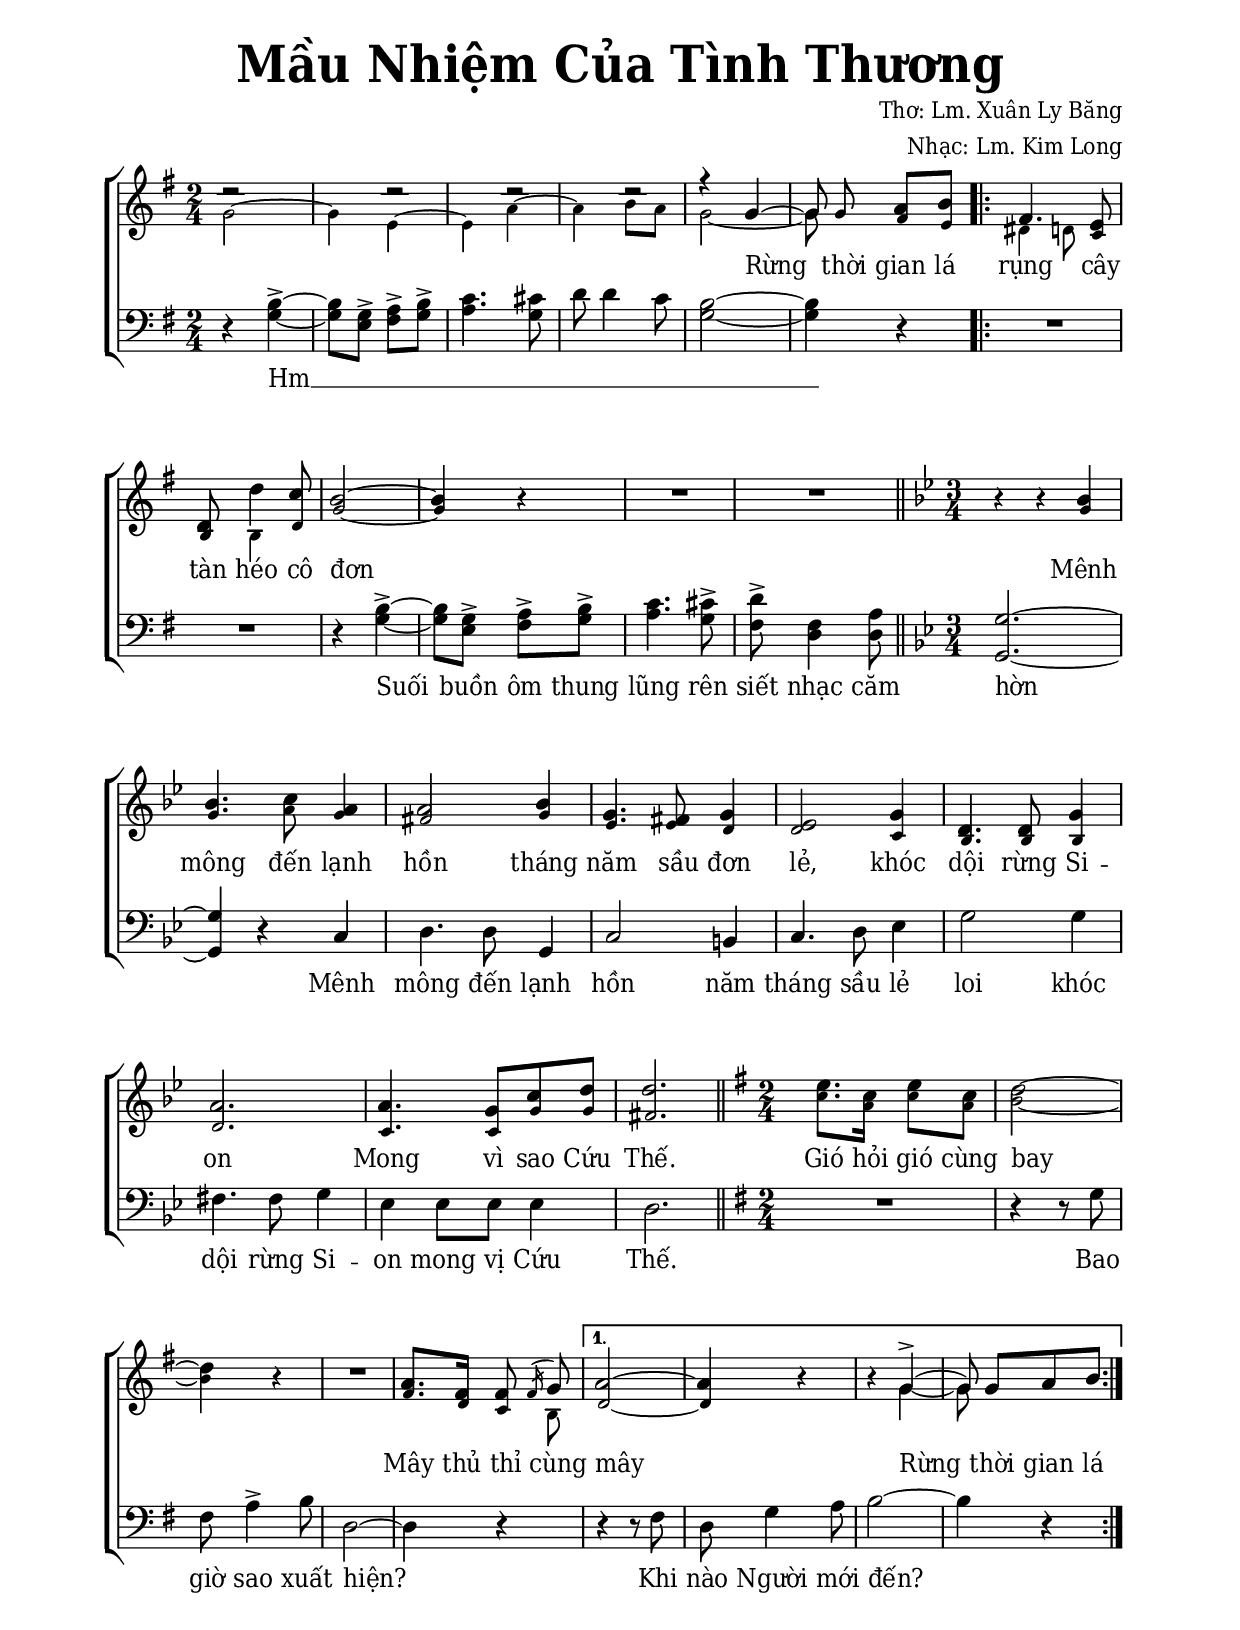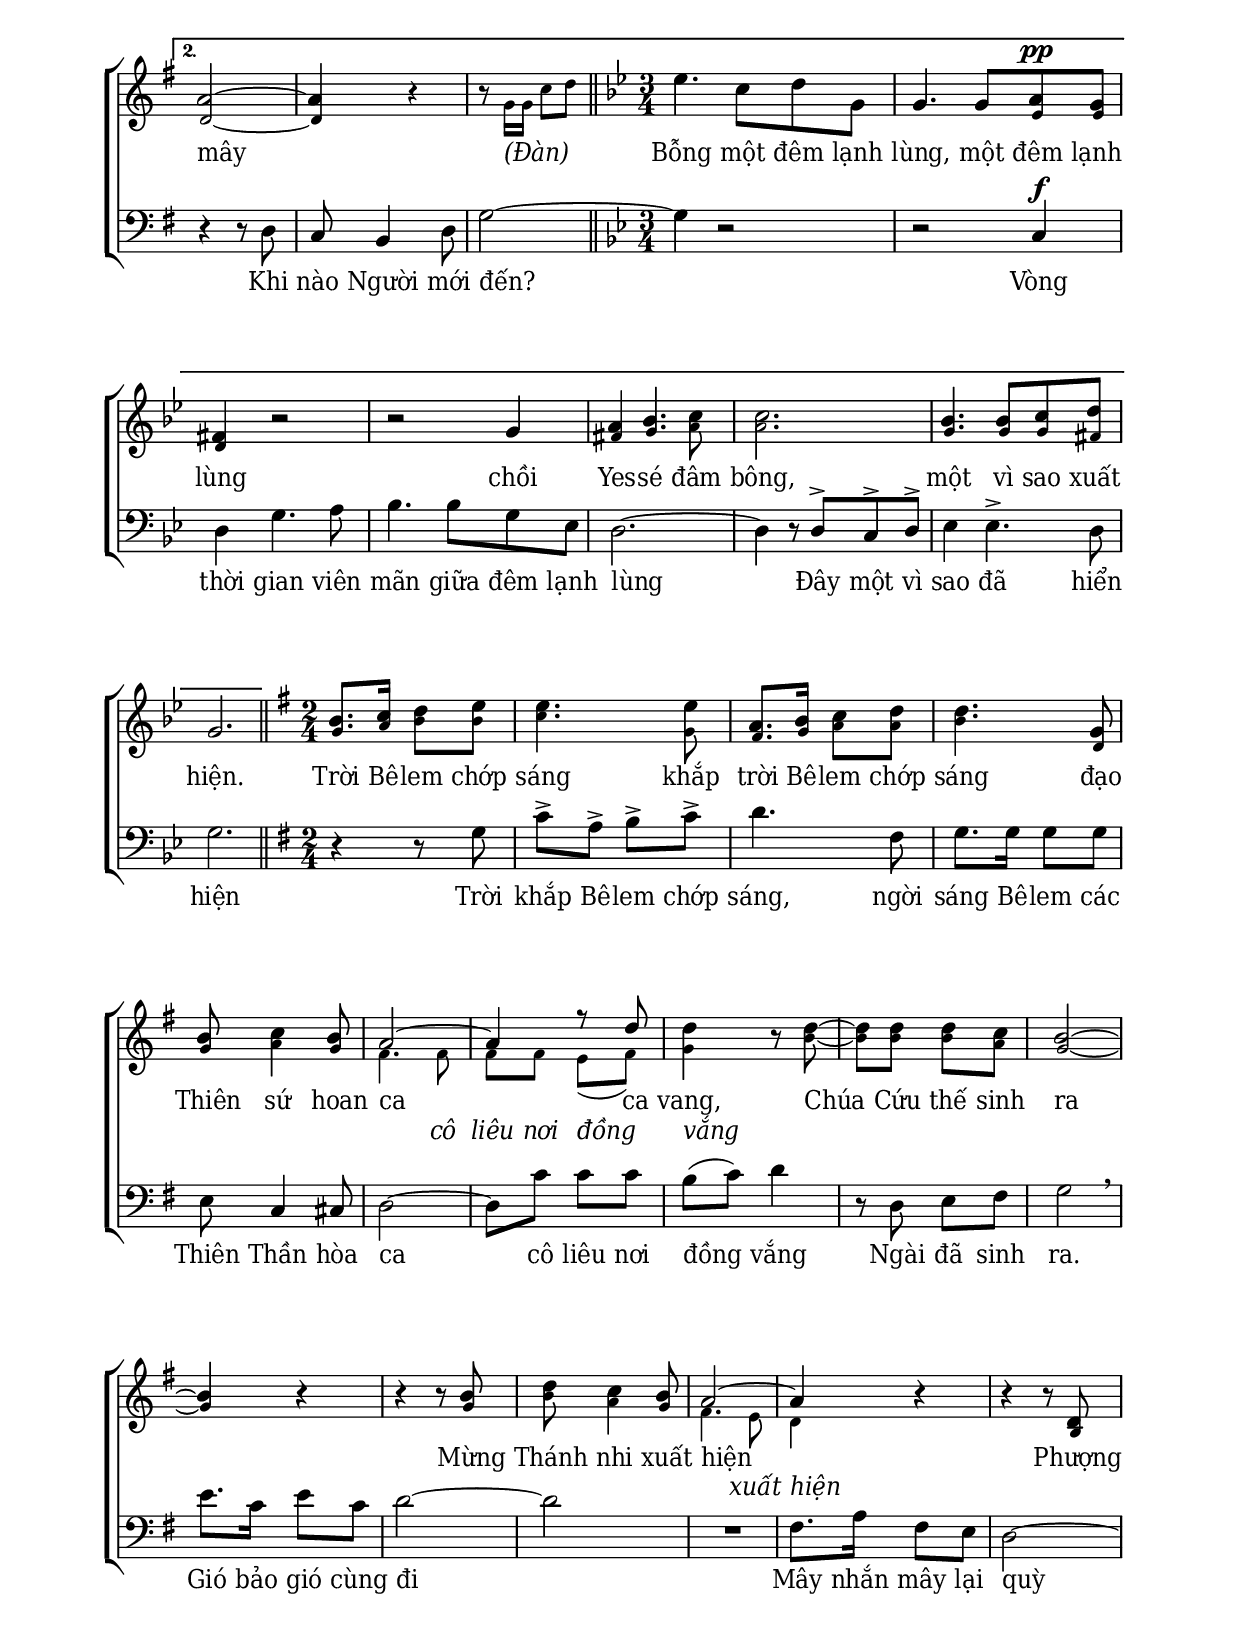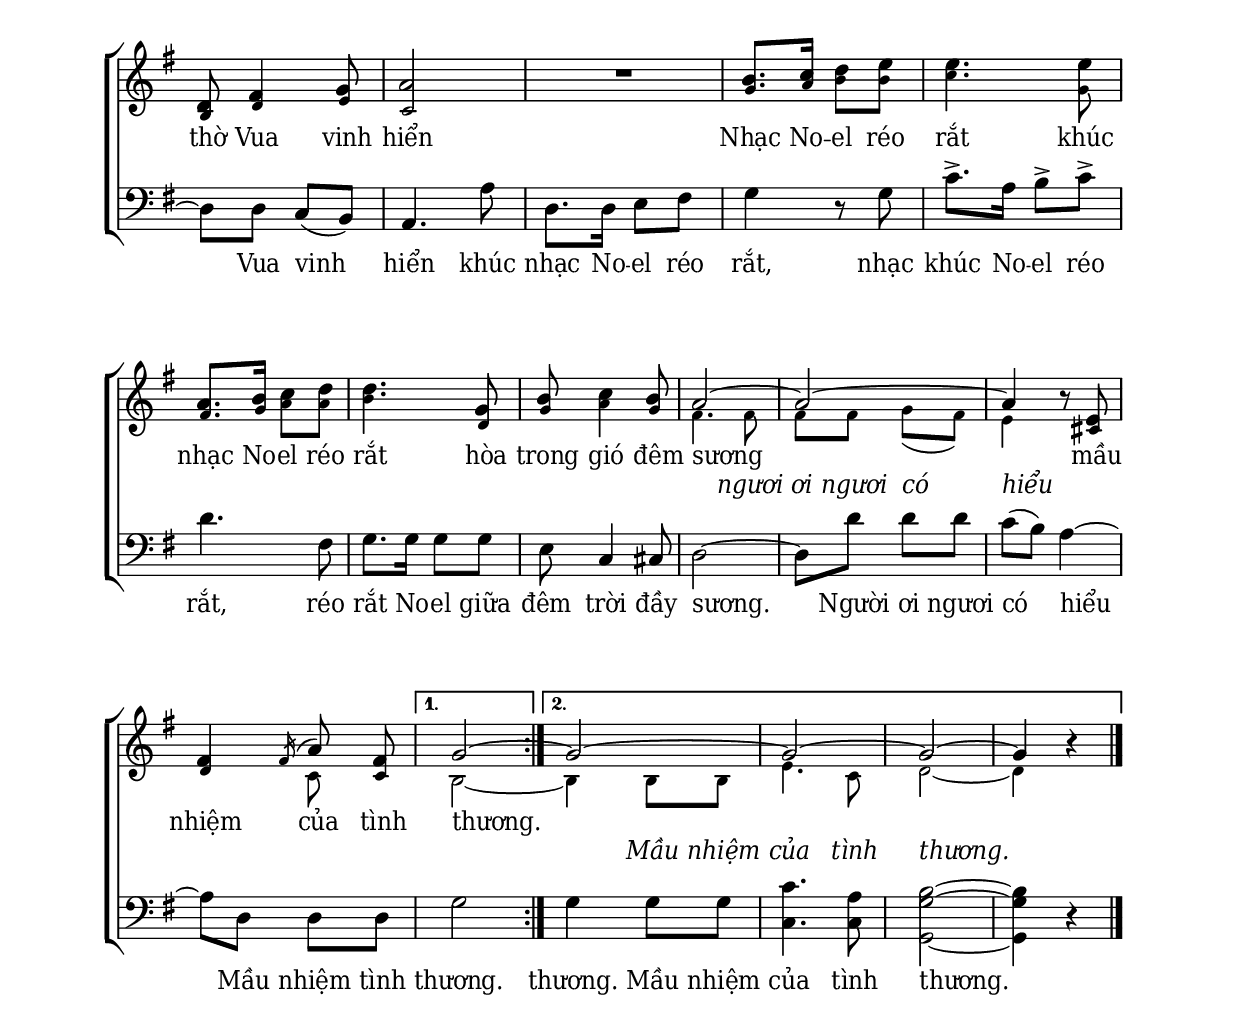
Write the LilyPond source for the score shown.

% Cài đặt chung
\version "2.22.1"
\include "english.ly"

\header {
  title = \markup { \fontsize #3 "Mầu Nhiệm Của Tình Thương" }
  composer = "Thơ: Lm. Xuân Ly Băng"
  arranger = "Nhạc: Lm. Kim Long"
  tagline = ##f
}

% Đổi kích thước nốt cho bè phụ
notBePhu =
#(define-music-function (font-size music) (number? ly:music?)
   (for-some-music
     (lambda (m)
       (if (music-is-of-type? m 'rhythmic-event)
           (begin
             (set! (ly:music-property m 'tweaks)
                   (cons `(font-size . ,font-size)
                         (ly:music-property m 'tweaks)))
             #t)
           #f))
     music)
   music)

% Nhạc
nhacDiepKhucSop = \relative c'' {
  \set Staff.printKeyCancellation = ##f
  R2*4
  r4 g ~ |
  g8 g a b
  \repeat volta 2 {
    fs4. e8 |
    d \once \stemDown d'4 c8 |
    b2 ~ |
    b4 r |
    R2*2 \bar "||"
    
    \time 3/4
    \key bf \major
    r4 r bf |
    bf4. c8 a4 |
    a2 bf4 |
    g4. fs8 g4 |
    ef2 g4 |
    d4. d8 g4 |
    a2. |
    a4. g8 c d |
    d2. \bar "||"
    
    \time 2/4
    \key g \major
    e8. c16 e8 c |
    d2 ~ |
    d4 r |
    R2
    a8. fs16 fs8 \slashedGrace { fs16 ( } g8)
  }
  \alternative {
    {
      a2 ~ |
      a4 r |
      r g ^> (g8) g [a b]
    }
    {
      a2 ~ |
      a4 r |
      r8
      \notBePhu -2 {
        g16 g c8 d
      }
      \bar "||"
      \key bf \major
      \time 3/4
      ef4. c8 d g, |
      \set Score.repeatCommands = #'((volta #f))
      g4. g8 a ^\pp g |
      fs4 r2 |
      r2 g4 |
      a bf4. c8 |
      c2. |
      bf4. bf8 c d |
      g,2. \bar "||"
    }
  }
  
  \time 2/4
  \key g \major
  \repeat volta 2 {
    b8. c16 d8 e |
    e4. e8 |
    a,8. b16 c8 d |
    d4. g,8 |
    b c4 b8 |
    a2 ~ |
    a4 r8 d |
    d4 r8 d ~ |
    d d d c |
    b2 ~ |
    b4 r |
    r r8 b d c4 b8 |
    a2 ~ |
    a4 r |
    r4 r8 d, |
    d fs4 g8 |
    a2 |
    R2
    b8. c16 d8 e |
    e4. e8 |
    a,8. b16 c8 d |
    d4. g,8 |
    b c4 b8 |
    a2 ~ |
    a ~ |
    a4 r8 e |
    fs4 \slashedGrace { fs16 ( } a8) fs |
  }
  \alternative {
    {
      g2 ~
    }
    {
      g2 ~ |
      g ~ |
      g ~ |
      g4 r
    }
  }
  \bar "|."
}

nhacDiepKhucAlto = \relative c'' {
  \set Staff.printKeyCancellation = ##f
  \stemDown
  g2 ~
  \tweak extra-offset #'(0 . -1.7)
  ^\markup { \rest #"2" } |
  g4 e ~
  \tweak extra-offset #'(0 . -1.7)
  ^\markup { \rest #"2" } |
  e a ~
  \tweak extra-offset #'(0 . -1.7)
  ^\markup { \rest #"2" } |
  a b8
  \tweak extra-offset #'(0 . -1.7)
  ^\markup { \rest #"2" }
  a |
  g2 ~ |
  g8 g fs e |
  %\stemNeutral
  ds4 d!8 c |
  b b4 d8 |
  g2 ~ |
  g4 r |
  R2*2
  
  \key bf \major
  \time 3/4
  r4 r g |
  g4. a8 g4 |
  fs2 g4 |
  ef4. ef8 d4 |
  d2 c4 |
  bf4. bf8 bf4 |
  d2. |
  c4. c8 g' g |
  fs2. |
  
  \key g \major
  \time 2/4
  c'8. a16 c8 a |
  b2 ~ |
  b4 r |
  R2
  fs8. d16 c8 b |
  d2 ~ |
  d4 r |
  r g ~ |
  g8 \tweak font-size 0 g [\tweak font-size 0 a \tweak font-size 0 b] |
  d,2 ~ |
  d4 r |
  R2
  
  \key bf \major
  \time 3/4
  ef'4. c8 d g, |
  g4. g8 ef ef |
  d4 r2 |
  r2 g4 |
  fs g4. a8 |
  a2. |
  g4. g8 g fs |
  g2. |
  
  \key g \major
  \time 2/4
  g8. a16 b8 b |
  c4. g8 |
  fs8. g16 a8 a |
  b4. d,8 |
  g a4 g8 |
  fs4. fs8 |
  fs fs e (fs) |
  g4 r8 b ~ |
  b b b a |
  g2 ~ |
  g4 r |
  r r8 g |
  b a4 g8 |
  fs4. e8 |
  d4 r |
  r r8 b |
  b d4 e8 |
  c2 |
  R2
  g'8. a16 b8 b |
  c4. g8 |
  fs8. g16 a8 a |
  b4. d,8 |
  g a4 g8 |
  fs4. fs8 |
  fs fs g (fs) |
  e4 r8 cs |
  d4 c8 c |
  b2 ~ |
  b4 b8 b |
  e4. c8 |
  d2 ~ |
  d4 r
}

nhacDiepKhucBas = \relative c' {
  \set Staff.printKeyCancellation = ##f
  r4
  <<
    {
      b4 ^> ~ |
      b8 g ^> a ^> b ^> |
      c4. cs8 |
    }
    {
      g4 ~ |
      g8 e fs g |
      a4. g8 |
    }
  >>
  d'8 d4 c8 |
  <b g>2 ~ |
  <b g>4 r |
  R2*2
  r4
  <<
    {
      b4 ^> ~ |
      b8 g ^> a ^> b ^> |
      c4. cs8 ^> |
      d ^> fs,4 a8
    }
    {
      g4 ~ |
      g8 e fs g |
      a4. g8 |
      fs d4 d8
    }
  >>
  
  \key bf \major
  \time 3/4
  <g g,>2. ~ |
  <g g,>4 r c, |
  d4. d8 g,4 |
  c2 b!4 |
  c4. d8 ef4 |
  g2 g4 |
  fs4. fs8 g4 |
  ef4 ef8 ef ef4 |
  d2. |
  
  \key g \major
  \time 2/4
  R2
  r4 r8 g |
  fs a4 ^> b8 |
  d,2 ~ |
  d4 r |
  r4 r8 fs |
  d g4 a8 |
  b2 ~ |
  b4 r |
  r r8 d, |
  c b4 d8 |
  g2 ~ |
  
  \key bf \major
  \time 3/4
  g4 r2 |
  r2 c,4 ^\f |
  d g4. a8 |
  bf4. bf8 g ef |
  d2. ~ |
  d4 r8 d ^> c ^> d ^> |
  ef4 ef4. ^> d8 |
  g2. |
  
  \key g \major
  \time 2/4
  r4 r8 g |
  c ^> a ^> b ^> c ^> |
  d4. fs,8 |
  g8. g16 g8 g |
  e c4 cs8 |
  d2 ~ |
  d8 c' c c |
  b (c) d4 |
  r8 d, e fs |
  g2 \breathe |
  e'8. c16 e8 c |
  d2 ~ |
  d |
  R2
  fs,8. a16 fs8 e |
  d2 ~ |
  d8 d c (b) |
  a4. a'8 |
  d,8. d16 e8 fs |
  g4 r8 g |
  c8. ^> a16 b8 ^> c ^> |
  d4. fs,8 |
  g8. g16 g8 g |
  e c4 cs8 |
  d2 ~ |
  d8 d' d d |
  c (b) a4 ~ |
  a8 d, d d |
  g2 |
  g4 g8 g |
  <c c,>4. <a c,>8 |
  <b g g,>2 ~ |
  <b g g,>4 r
}

% Lời
loiDiepKhucSop = \lyricmode {
  Rừng thời gian lá rụng cây tàn héo cô đơn
  Mênh mông đến lạnh hồn tháng năm sầu đơn lẻ,
  khóc dội rừng Si -- on
  Mong vì sao Cứu Thế.
  Gió hỏi gió cùng bay
  Mây thủ thỉ cùng mây
  Rừng thời gian lá
  mây
  \override Lyrics.LyricText.font-shape = #'italic
  (Đàn) _ _ _
  \revert Lyrics.LyricText.font-shape
  Bỗng một đêm lạnh lùng, một đêm lạnh lùng
  chồi Yes -- sé đâm bông,
  một vì sao xuất hiện.
  Trời Bê -- lem chớp sáng khắp trời Bê -- lem chớp sáng
  đạo Thiên sứ hoan ca ca vang,
  Chúa Cứu thế sinh ra
  Mừng Thánh nhi xuất hiện
  Phượng thờ Vua vinh hiển
  Nhạc No -- el réo rắt khúc nhạc No -- el réo rắt
  hòa trong gió đêm sương
  mầu nhiệm của tình thương.
  thương.
}

loiDiepKhucAlto = \lyricmode {
  \override Lyrics.LyricText.font-shape = #'italic
  \repeat unfold 86 { _ }
  cô liêu nơi đồng vắng
  \repeat unfold 10 { _ }
  xuất hiện
  \repeat unfold 21 { _ }
  ngươi ơi ngươi có hiểu
  \repeat unfold 5 { _ }
  Mầu nhiệm của tình thương.
}

loiDiepKhucBas = \lyricmode {
  Hm __ \repeat unfold 9 { _ }
  Suối buồn ôm thung lũng rên siết nhạc căm hờn
  Mênh mông đến lạnh hồn
  năm tháng sầu lẻ loi
  khóc dội rừng Si -- on mong vị Cứu Thế.
  Bao giờ sao xuất hiện?
  Khi nào Người mới đến?
  Khi nào Người mới đến?
  Vòng thời gian viên mãn giữa đêm lạnh lùng
  Đây một vì sao đã hiển hiện
  Trời khắp Bê -- lem chớp sáng,
  ngời sáng Bê -- lem các Thiên Thần hòa ca
  cô liêu nơi đồng vắng
  Ngài đã sinh ra.
  Gió bảo gió cùng đi
  Mây nhắn mây lại quỳ Vua vinh hiển
  khúc nhạc No -- el réo rắt,
  nhạc khúc No -- el réo rắt,
  réo rắt No -- el giữa đêm trời đầy sương.
  Người ơi ngươi có hiểu
  Mầu nhiệm tình thương.
  thương.
  Mầu nhiệm của tình thương.
}

% Dàn trang
\paper {
  #(set-paper-size "a4")
  top-margin = 15\mm
  bottom-margin = 15\mm
  left-margin = 20\mm
  right-margin = 20\mm
  indent = #0
  #(define fonts
    (make-pango-font-tree
      "Deja Vu Serif Condensed"
      "Deja Vu Serif Condensed"
      "Deja Vu Serif Condensed"
      (/ 20 20)))
  print-page-number = #f
  %page-count = #2
  %systems-per-page = 5
}

TongNhip = {
  \key g \major \time 2/4
  \set Timing.beamExceptions = #'()
  \set Timing.baseMoment = #(ly:make-moment 1/4)
}

\score {
  \new ChoirStaff <<
    \new Staff \with {
        \consists "Merge_rests_engraver"
        printPartCombineTexts = ##f
      }
      <<
      \new Voice \TongNhip \partCombine 
        \nhacDiepKhucSop
        \notBePhu -2 { \nhacDiepKhucAlto }
      \new NullVoice = beSop \nhacDiepKhucSop
      \new Lyrics \lyricsto beSop \loiDiepKhucSop
      \new NullVoice = beAlto \nhacDiepKhucAlto
      \new Lyrics \lyricsto beAlto \loiDiepKhucAlto
      >>
    \new Staff <<
        \clef "bass"
        \new Voice = beBas {
          \TongNhip \nhacDiepKhucBas
        }
      \new Lyrics \lyricsto beBas \loiDiepKhucBas
    >>
  >>
  \layout {
    \override Lyrics.LyricSpace.minimum-distance = #0.8
    \override Score.BarNumber.break-visibility = ##(#f #f #f)
    \override Score.SpacingSpanner.uniform-stretching = ##t
  }
}
